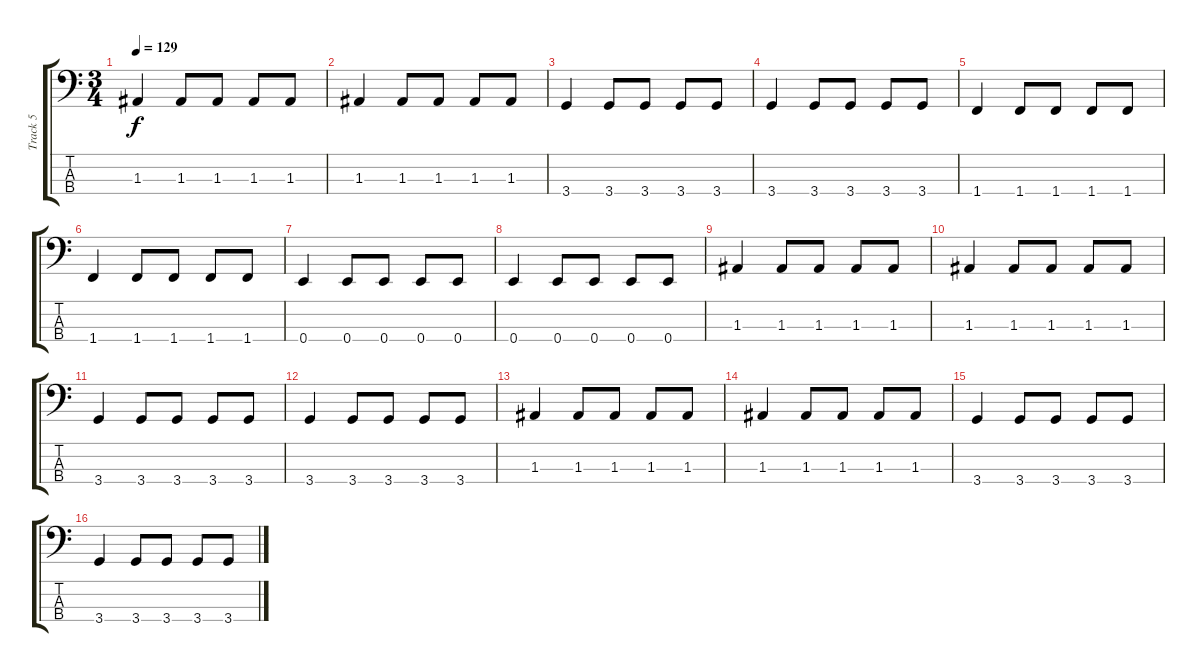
\track ("Track 5" "Track 5") {instrument electricbassfinger}
\staff {score tabs}
\tuning (G2 D2 A1 E1) {hide}
\ts (3 4)
\tempo 129
\clef f4
\ks c
1.3.4{dy f} 1.3.8 1.3.8 1.3.8 1.3.8 |
1.3.4 1.3.8 1.3.8 1.3.8 1.3.8 |
3.4.4 3.4.8 3.4.8 3.4.8 3.4.8 |
3.4.4 3.4.8 3.4.8 3.4.8 3.4.8 |
1.4.4 1.4.8 1.4.8 1.4.8 1.4.8 |
1.4.4 1.4.8 1.4.8 1.4.8 1.4.8 |
0.4.4 0.4.8 0.4.8 0.4.8 0.4.8 |
0.4.4 0.4.8 0.4.8 0.4.8 0.4.8 |
1.3.4 1.3.8 1.3.8 1.3.8 1.3.8 |
1.3.4 1.3.8 1.3.8 1.3.8 1.3.8 |
3.4.4 3.4.8 3.4.8 3.4.8 3.4.8 |
3.4.4 3.4.8 3.4.8 3.4.8 3.4.8 |
1.3.4 1.3.8 1.3.8 1.3.8 1.3.8 |
1.3.4 1.3.8 1.3.8 1.3.8 1.3.8 |
3.4.4 3.4.8 3.4.8 3.4.8 3.4.8 |
3.4.4 3.4.8 3.4.8 3.4.8 3.4.8
